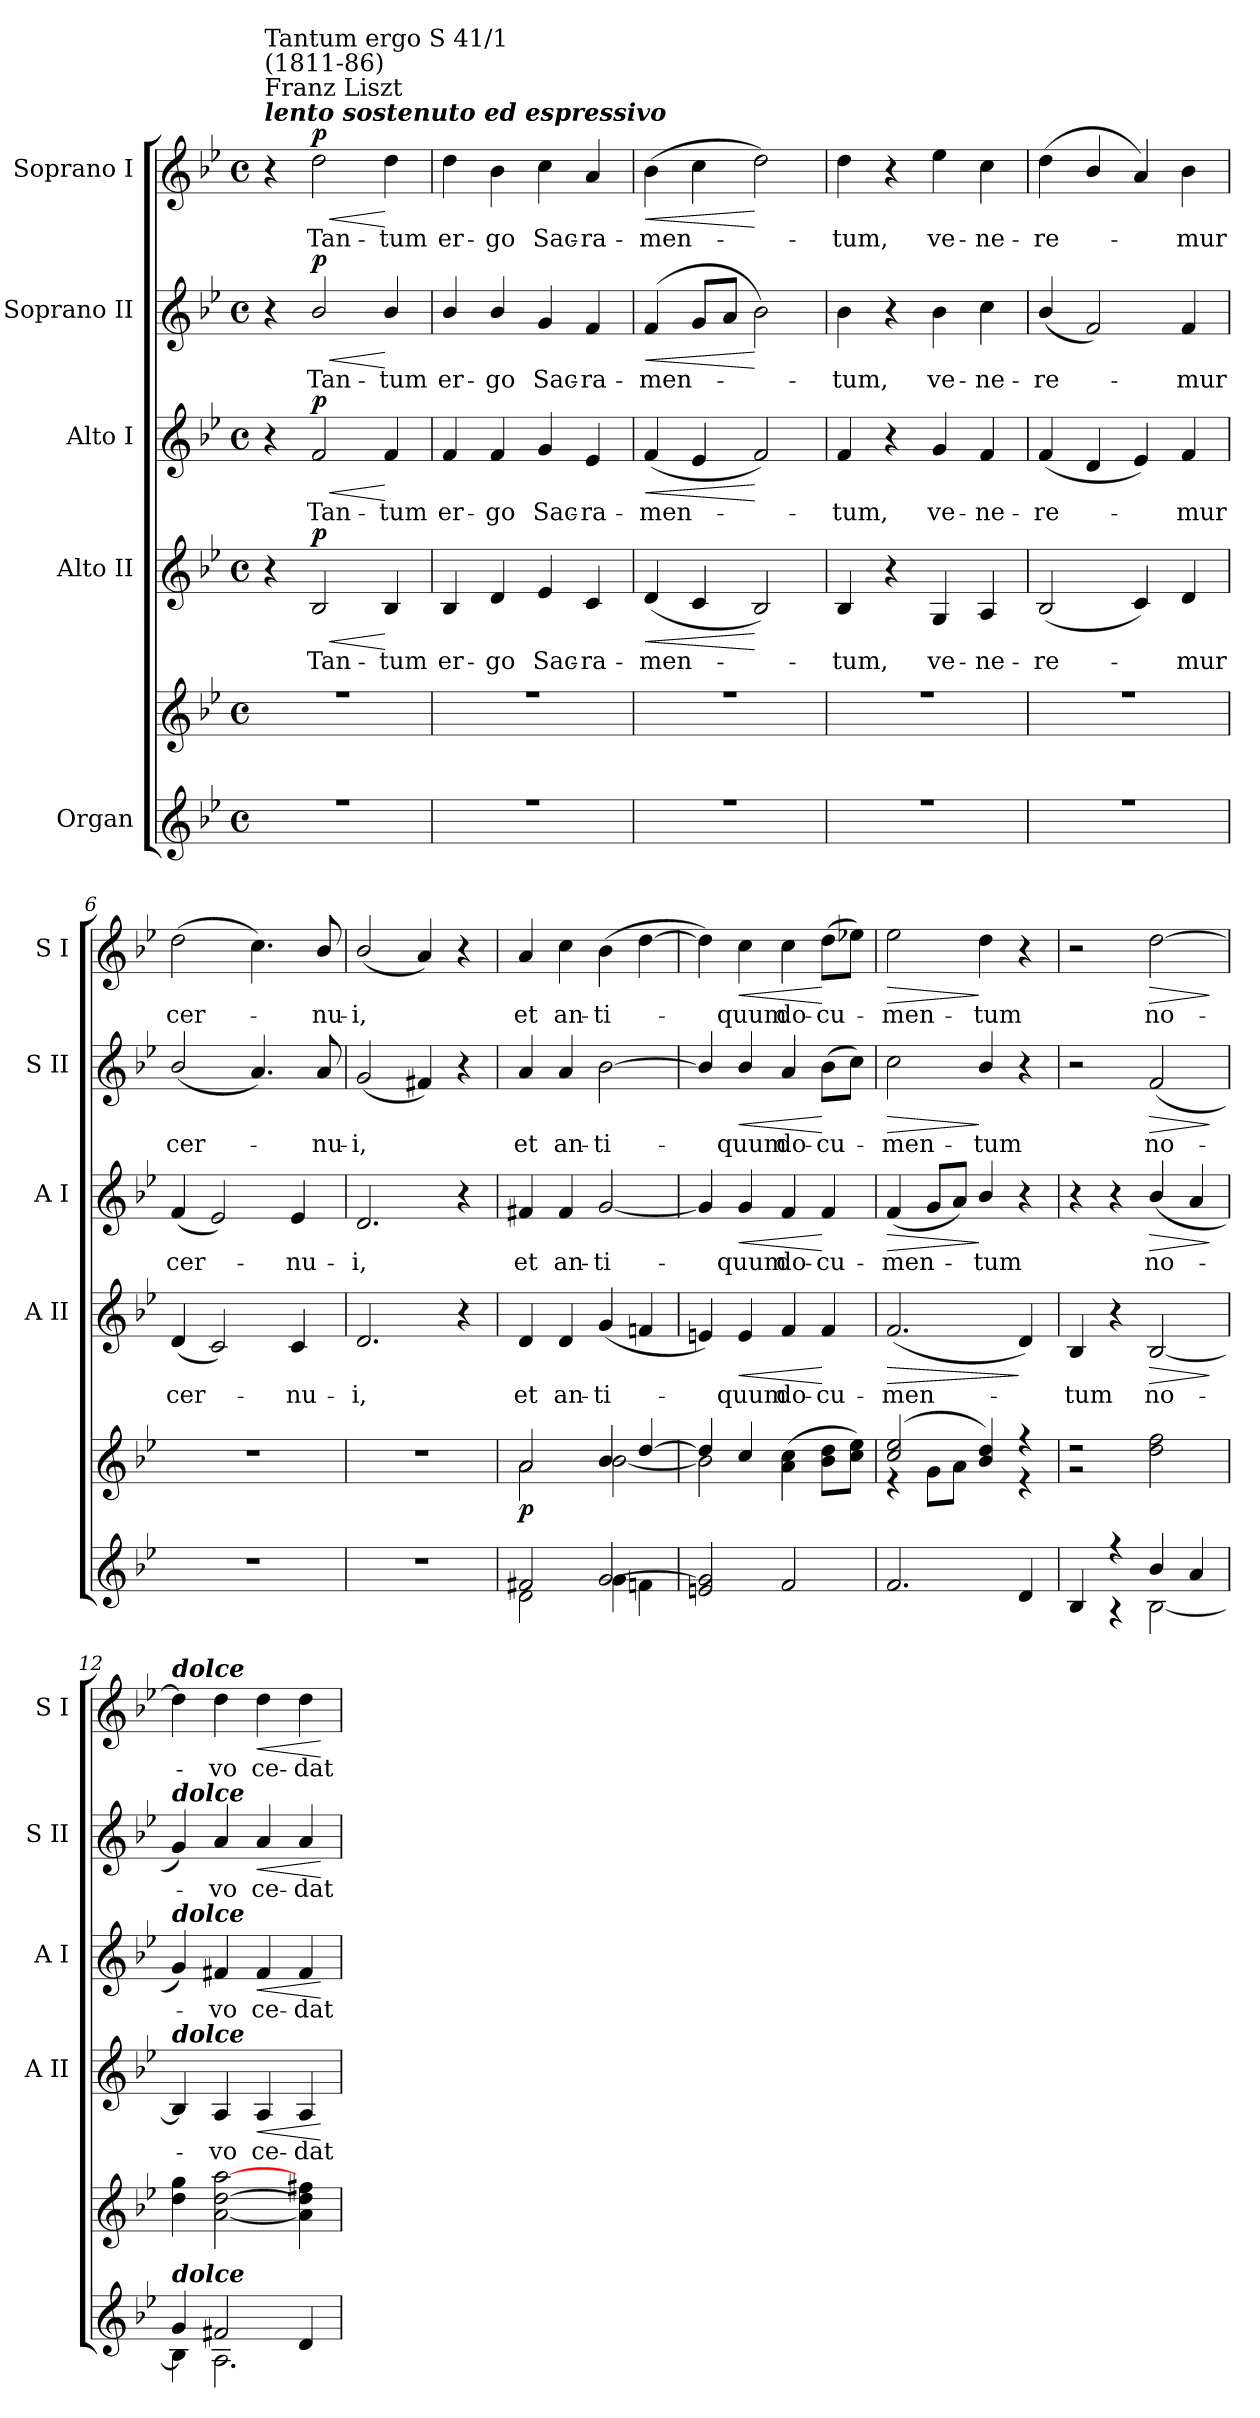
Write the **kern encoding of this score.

**kern	**kern	**dynam	**kern	**text	**dynam	**kern	**text	**dynam	**kern	**text	**dynam	**kern	**text	**dynam
*part5	*part5	*part5	*part4	*part4	*part4	*part3	*part3	*part3	*part2	*part2	*part2	*part1	*part1	*part1
*staff6	*staff5	*staff5/6	*staff4	*staff4	*staff4	*staff3	*staff3	*staff3	*staff2	*staff2	*staff2	*staff1	*staff1	*staff1
*I"Organ	*	*	*I"Alto II	*	*	*I"Alto I	*	*	*I"Soprano II	*	*	*I"Soprano I	*	*
*	*	*	*I'A II	*	*	*I'A I	*	*	*I'S II	*	*	*I'S I	*	*
*clefG2	*clefG2	*	*clefG2	*	*	*clefG2	*	*	*clefG2	*	*	*clefG2	*	*
*k[b-e-]	*k[b-e-]	*	*k[b-e-]	*	*	*k[b-e-]	*	*	*k[b-e-]	*	*	*k[b-e-]	*	*
*B-:	*B-:	*	*B-:	*	*	*B-:	*	*	*B-:	*	*	*B-:	*	*
*M4/4	*M4/4	*	*M4/4	*	*	*M4/4	*	*	*M4/4	*	*	*M4/4	*	*
*met(c)	*met(c)	*	*met(c)	*	*	*met(c)	*	*	*met(c)	*	*	*met(c)	*	*
*MM80	*MM80	*	*MM80	*	*	*MM80	*	*	*MM80	*	*	*MM80	*	*
=1	=1	=1	=1	=1	=1	=1	=1	=1	=1	=1	=1	=1	=1	=1
*^	*^	*	*	*	*	*	*	*	*	*	*	*	*	*
!	!	!	!	!	!	!	!	!	!	!	!	!	!	!LO:TX:a:Bi:t=lento sostenuto ed espressivo	!	!
!	!	!	!	!	!	!	!	!	!	!	!	!	!	!LO:TX:a:t=Franz Liszt	!	!
!	!	!	!	!	!	!	!	!	!	!	!	!	!	!LO:TX:a:t=(1811-86)	!	!
!	!	!	!	!	!	!	!	!	!	!	!	!	!	!LO:TX:a:t=Tantum ergo S 41/1	!	!
1r	1ryy	1r	1ryy	.	4r	.	.	4r	.	.	4r	.	.	4r	.	.
!	!	!	!	!	!	!LO:LY:b	!LO:HP:b	!	!LO:LY:b	!LO:HP:b	!	!LO:LY:b	!LO:HP:b	!	!LO:LY:b	!LO:HP:b
!	!	!	!	!	!	!	!LO:DY:n=1:b	!	!	!LO:DY:n=1:b	!	!	!LO:DY:n=1:b	!	!	!LO:DY:n=1:b
.	.	.	.	.	2B-/	Tan-	< p	2f/	Tan-	< p	2b-/	Tan-	< p	2dd\	Tan-	< p
!	!	!	!	!	!	!LO:LY:b	!	!	!LO:LY:b	!	!	!LO:LY:b	!	!	!LO:LY:b	!
.	.	.	.	.	4B-/	-tum	[	4f/	-tum	[	4b-/	-tum	[	4dd\	-tum	[
=2	=2	=2	=2	=2	=2	=2	=2	=2	=2	=2	=2	=2	=2	=2	=2	=2
!	!	!	!	!	!	!LO:LY:b	!	!	!LO:LY:b	!	!	!LO:LY:b	!	!	!LO:LY:b	!
1r	1ryy	1r	1ryy	.	4B-/	er-	.	4f/	er-	.	4b-/	er-	.	4dd\	er-	.
!	!	!	!	!	!	!LO:LY:b	!	!	!LO:LY:b	!	!	!LO:LY:b	!	!	!LO:LY:b	!
.	.	.	.	.	4d/	-go	.	4f/	-go	.	4b-/	-go	.	4b-\	-go	.
!	!	!	!	!	!	!LO:LY:b	!	!	!LO:LY:b	!	!	!LO:LY:b	!	!	!LO:LY:b	!
.	.	.	.	.	4e-/	Sac-	.	4g/	Sac-	.	4g/	Sac-	.	4cc\	Sac-	.
!	!	!	!	!	!	!LO:LY:b	!	!	!LO:LY:b	!	!	!LO:LY:b	!	!	!LO:LY:b	!
.	.	.	.	.	4c/	-ra-	.	4e-/	-ra-	.	4f/	-ra-	.	4a/	-ra-	.
=3	=3	=3	=3	=3	=3	=3	=3	=3	=3	=3	=3	=3	=3	=3	=3	=3
!	!	!	!	!	!	!LO:LY:b	!LO:HP:b	!	!LO:LY:b	!LO:HP:b	!	!LO:LY:b	!LO:HP:b	!	!LO:LY:b	!LO:HP:b
1r	1ryy	1r	1ryy	.	(<4d/	-men-	<	(<4f/	-men-	<	(<4f/	-men-	<	(>4b-\	-men-	<
.	.	.	.	.	4c/	.	.	4e-/	.	.	8g/L	.	.	4cc\	.	.
.	.	.	.	.	.	.	.	.	.	.	8a/J	.	.	.	.	.
.	.	.	.	.	2B-/)	.	[	2f/)	.	[	2b-\)	.	[	2dd\)	.	[
=4	=4	=4	=4	=4	=4	=4	=4	=4	=4	=4	=4	=4	=4	=4	=4	=4
!	!	!	!	!	!	!LO:LY:b	!	!	!LO:LY:b	!	!	!LO:LY:b	!	!	!LO:LY:b	!
1r	1ryy	1r	1ryy	.	4B-/	tum,	.	4f/	tum,	.	4b-\	tum,	.	4dd\	tum,	.
.	.	.	.	.	4r	.	.	4r	.	.	4r	.	.	4r	.	.
!	!	!	!	!	!	!LO:LY:b	!	!	!LO:LY:b	!	!	!LO:LY:b	!	!	!LO:LY:b	!
.	.	.	.	.	4G/	ve-	.	4g/	ve-	.	4b-\	ve-	.	4ee-\	ve-	.
!	!	!	!	!	!	!LO:LY:b	!	!	!LO:LY:b	!	!	!LO:LY:b	!	!	!LO:LY:b	!
.	.	.	.	.	4A/	-ne-	.	4f/	-ne-	.	4cc\	-ne-	.	4cc\	-ne-	.
=5	=5	=5	=5	=5	=5	=5	=5	=5	=5	=5	=5	=5	=5	=5	=5	=5
!	!	!	!	!	!	!LO:LY:b	!	!	!LO:LY:b	!	!	!LO:LY:b	!	!	!LO:LY:b	!
1r	1ryy	1r	1ryy	.	(<2B-/	-re-	.	(<4f/	-re-	.	(<4b-/	-re-	.	(<4dd\	-re-	.
.	.	.	.	.	.	.	.	4d/	.	.	2f/)	.	.	4b-/	.	.
.	.	.	.	.	4c/)	.	.	4e-/)	.	.	.	.	.	4a/)	.	.
!	!	!	!	!	!	!LO:LY:b	!	!	!LO:LY:b	!	!	!LO:LY:b	!	!	!LO:LY:b	!
.	.	.	.	.	4d/	mur	.	4f/	mur	.	4f/	mur	.	4b-\	mur	.
=6	=6	=6	=6	=6	=6	=6	=6	=6	=6	=6	=6	=6	=6	=6	=6	=6
!	!	!	!	!	!	!LO:LY:b	!	!	!LO:LY:b	!	!	!LO:LY:b	!	!	!LO:LY:b	!
1r	2ryy	1r	2ryy	.	(<4d/	cer-	.	(<4f/	cer-	.	(<2b-/	cer-	.	(>2dd\	cer-	.
.	.	.	.	.	2c/)	.	.	2e-/)	.	.	.	.	.	.	.	.
.	2ryy	.	2ryy	.	.	.	.	.	.	.	4.a/)	.	.	4.cc\)	.	.
!	!	!	!	!	!	!LO:LY:b	!	!	!LO:LY:b	!	!	!	!	!	!	!
.	.	.	.	.	4c/	nu-	.	4e-/	nu-	.	.	.	.	.	.	.
!	!	!	!	!	!	!	!	!	!	!	!	!LO:LY:b	!	!	!LO:LY:b	!
.	.	.	.	.	.	.	.	.	.	.	8a/	nu-	.	8b-/	nu-	.
=7	=7	=7	=7	=7	=7	=7	=7	=7	=7	=7	=7	=7	=7	=7	=7	=7
!	!	!	!	!	!	!LO:LY:b	!	!	!LO:LY:b	!	!	!LO:LY:b	!	!	!LO:LY:b	!
1r	2ryy	1r	2ryy	.	2.d/	-i,	.	2.d/	-i,	.	(<2g/	-i,	.	(<2b-/	-i,	.
.	2ryy	.	2ryy	.	.	.	.	.	.	.	4f#X/)	.	.	4a/)	.	.
.	.	.	.	.	4r	.	.	4r	.	.	4r	.	.	4r	.	.
!!LO:PB:g=z
=8	=8	=8	=8	=8	=8	=8	=8	=8	=8	=8	=8	=8	=8	=8	=8	=8
!	!	!	!	!LO:DY:b	!	!LO:LY:b	!	!	!LO:LY:b	!	!	!LO:LY:b	!	!	!LO:LY:b	!
2f#X/	2d\	2a/	2a\	p	4d/	et	.	4f#X/	et	.	4a/	et	.	4a/	et	.
!	!	!	!	!	!	!LO:LY:b	!	!	!LO:LY:b	!	!	!LO:LY:b	!	!	!LO:LY:b	!
.	.	.	.	.	4d/	an-	.	4f#/	an-	.	4a/	an-	.	4cc\	an-	.
!	!	!	!	!	!	!LO:LY:b	!	!	!LO:LY:b	!	!	!LO:LY:b	!	!	!LO:LY:b	!
[2g/	4g\	4b-/	[2b-\	.	(<4g/	-ti-	.	[2g/	-ti-	.	[2b-\	-ti-	.	(>4b-\	-ti-	.
.	4fn\	[4dd/	.	.	4fni/	.	.	.	.	.	.	.	.	[4dd\	.	.
=9	=9	=9	=9	=9	=9	=9	=9	=9	=9	=9	=9	=9	=9	=9	=9	=9
2en/ 2g/]	1ryy	4dd/]	2b-\]	.	4en/)	.	.	4g/]	.	.	4b-/]	.	.	4dd\])	.	.
!	!	!	!	!	!	!LO:LY:b	!LO:HP:b	!	!LO:LY:b	!LO:HP:b	!	!LO:LY:b	!LO:HP:b	!	!LO:LY:b	!LO:HP:b
.	.	4cc/	.	.	4e/	quum	<	4g/	quum	<	4b-/	quum	<	4cc\	quum	<
!	!	!	!	!	!	!LO:LY:b	!	!	!LO:LY:b	!	!	!LO:LY:b	!	!	!LO:LY:b	!
2f/	.	(>4a\ 4cc\	2ryy	.	4f/	do-	.	4f/	do-	.	4a/	do-	.	4cc\	do-	.
!	!	!	!	!	!	!LO:LY:b	!	!	!LO:LY:b	!	!	!LO:LY:b	!	!	!LO:LY:b	!
.	.	8b-\ 8dd\L	.	.	4f/	-cu-	[	4f/	-cu-	[	(>8b-\L	-cu-	[	(>8dd\L	-cu-	[
.	.	8cc\ 8ee-\J)	.	.	.	.	.	.	.	.	8cc\J)	.	.	8ee-X\J)	.	.
=10	=10	=10	=10	=10	=10	=10	=10	=10	=10	=10	=10	=10	=10	=10	=10	=10
!	!	!	!	!	!	!LO:LY:b	!LO:HP:b	!	!	!	!	!	!	!	!	!
!	!	!	!	!	!	!	!LO:HP:n=1:b	!	!LO:LY:b	!LO:HP:b	!	!LO:LY:b	!LO:HP:b	!	!LO:LY:b	!LO:HP:b
2.f/	2ryy	(>2cc/ 2ee-/	4r	.	(<2.f/	-men-	> >	(<4f/	-men-	>	2cc\	men-	>	2ee-\	men-	>
.	.	.	8g\L	.	.	.	.	8g/L	.	.	.	.	.	.	.	.
.	.	.	8a\J	.	.	.	.	8a/J)	.	.	.	.	.	.	.	.
!	!	!	!	!	!	!	!	!	!LO:LY:b	!	!	!LO:LY:b	!	!	!LO:LY:b	!
.	2ryy	4b-/ 4dd/)	4ryy	.	.	.	.	4b-/	tum	]	4b-/	-tum	]	4dd\	-tum	]
4d/	.	4r	4r	.	4d/)	.	]	4r	.	.	4r	.	.	4r	.	.
*v	*v	*	*	*	*	*	*	*	*	*	*	*	*	*	*	*
*	*v	*v	*	*	*	*	*	*	*	*	*	*	*	*	*
.	.	.	.	.	]	.	.	.	.	.	.	.	.	.
=11	=11	=11	=11	=11	=11	=11	=11	=11	=11	=11	=11	=11	=11	=11
*^	*^	*	*	*	*	*	*	*	*	*	*	*	*	*
!	!	!	!	!	!	!LO:LY:b	!	!	!	!	!	!	!	!	!	!
4B-/	4ryy	2r	2r	.	4B-/	tum	.	4r	.	.	2r	.	.	2r	.	.
4r	4r	.	.	.	4r	.	.	4r	.	.	.	.	.	.	.	.
!	!	!	!	!	!	!LO:LY:b	!LO:HP:b	!	!LO:LY:b	!LO:HP:b	!	!LO:LY:b	!LO:HP:b	!	!LO:LY:b	!LO:HP:b
4b-/	[2B-\	2dd\ 2ff\	2ryy	.	[2B-/	no-	>	(<4b-/	no-	>	(<2f/	no-	>	[2dd\	no-	>
4a/	.	.	.	.	.	.	.	4a/	.	.	.	.	.	.	.	.
*v	*v	*	*	*	*	*	*	*	*	*	*	*	*	*	*	*
*	*v	*v	*	*	*	*	*	*	*	*	*	*	*	*	*
.	.	.	.	.	]	.	.	]	.	.	]	.	.	]
=12	=12	=12	=12	=12	=12	=12	=12	=12	=12	=12	=12	=12	=12	=12
*^	*^	*	*	*	*	*	*	*	*	*	*	*	*	*
!	!	!	!	!	!	!	!	!	!	!	!	!	!	!LO:TX:a:Bi:t=dolce	!	!
!	!	!	!	!	!	!	!	!	!	!	!LO:TX:a:Bi:t=dolce	!	!	!	!	!
!	!	!	!	!	!	!	!	!LO:TX:a:Bi:t=dolce	!	!	!	!	!	!	!	!
!	!	!	!	!	!LO:TX:a:Bi:t=dolce	!	!	!	!	!	!	!	!	!	!	!
!LO:TX:a:Bi:t=dolce	!	!	!	!	!	!	!	!	!	!	!	!	!	!	!	!
4g/	4B-\]	4dd\ 4gg\	1ryy	.	4B-/]	.	.	4g/)	.	.	4g/)	.	.	4dd\]	.	.
!	!	!	!	!	!	!LO:LY:b	!	!	!LO:LY:b	!	!	!LO:LY:b	!	!	!LO:LY:b	!
2f#X/	2.A\	[2a\ [2dd\ [2aa\	.	.	4A/	vo	.	4f#X/	vo	.	4a/	vo	.	4dd\	vo	.
!	!	!	!	!	!	!LO:LY:b	!LO:HP:b	!	!LO:LY:b	!LO:HP:b	!	!LO:LY:b	!LO:HP:b	!	!LO:LY:b	!LO:HP:b
.	.	.	.	.	4A/	ce-	<	4f#/	ce-	<	4a/	ce-	<	4dd\	ce-	<
!	!	!	!	!	!	!LO:LY:b	!	!	!LO:LY:b	!	!	!LO:LY:b	!	!	!LO:LY:b	!
4d/	.	4a\] 4dd\] 4ff#X\	.	.	4A/	-dat	.	4f#/	-dat	.	4a/	-dat	.	4dd\	-dat	.
*v	*v	*	*	*	*	*	*	*	*	*	*	*	*	*	*	*
*	*v	*v	*	*	*	*	*	*	*	*	*	*	*	*	*
.	.	.	.	.	[	.	.	[	.	.	[	.	.	[
=	=	=	=	=	=	=	=	=	=	=	=	=	=	=
*-	*-	*-	*-	*-	*-	*-	*-	*-	*-	*-	*-	*-	*-	*-
